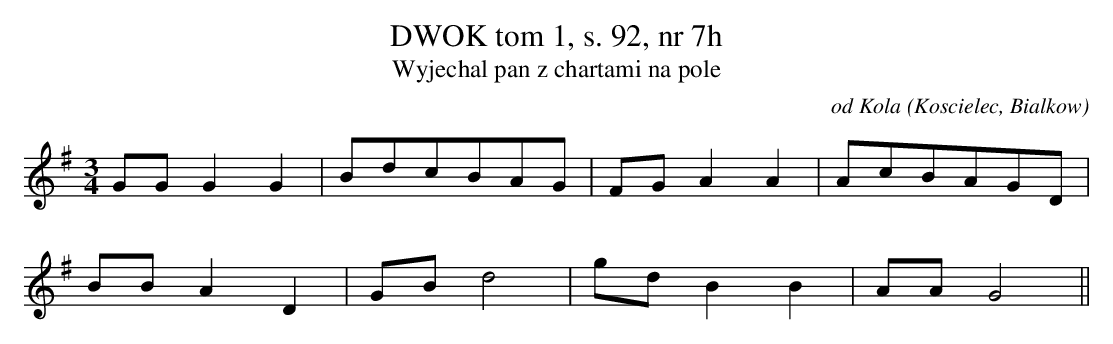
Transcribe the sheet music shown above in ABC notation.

X:1
T:DWOK tom 1, s. 92, nr 7h
T:Wyjechal pan z chartami na pole
O:od Kola (Koscielec, Bialkow)
M:3/4
L:1/8
K:G
GGG2G2 | BdcBAG |FGA2A2 | AcBAGD |
BBA2D2 | GBd4 |gdB2B2 | AAG4||
